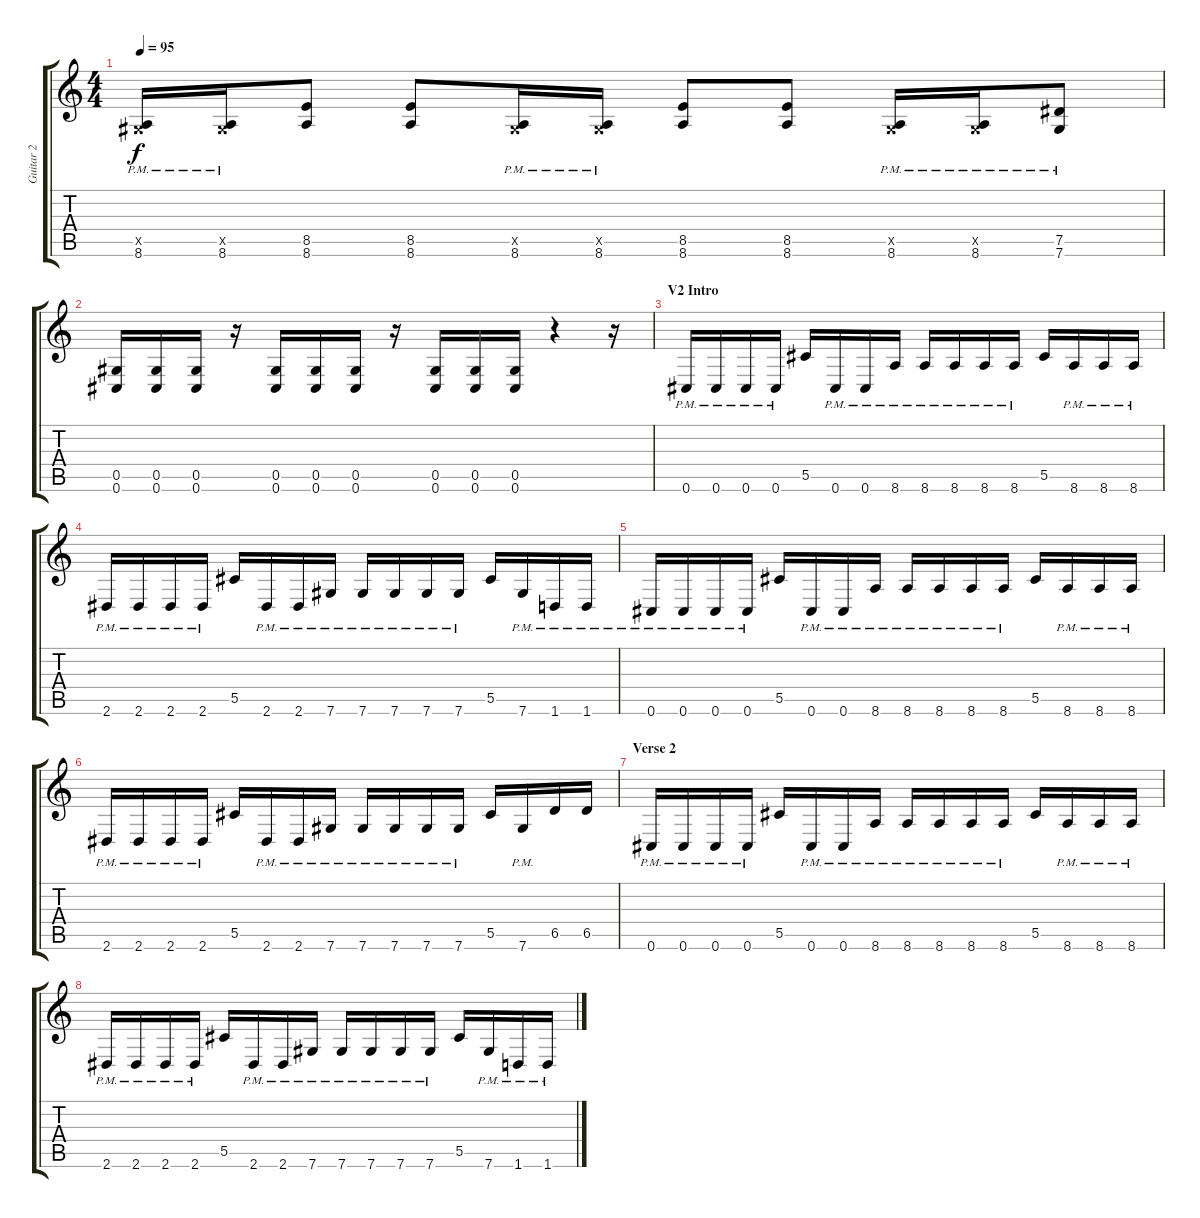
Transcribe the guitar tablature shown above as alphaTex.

\track ("Guitar 2" "Guitar 2") {instrument distortionguitar}
\staff {score tabs}
\tuning (Eb4 Bb3 Gb3 Db3 Ab2 Db2) {hide}
\ts (4 4)
\tempo 95
\clef g2
\ks c
(0.5{x} 8.6{pm}).16{dy f} (0.5{x} 8.6{pm}).16 (8.5 8.6).8 (8.5 8.6).8 (0.5{x} 8.6{pm}).16 (0.5{x} 8.6{pm}).16 (8.5 8.6).8 (8.5 8.6).8 (0.5{x} 8.6{pm}).16 (0.5{x} 8.6{pm}).16 (7.5 7.6{pm}).8 |
(0.5 0.6).16 (0.5 0.6).16 (0.5 0.6).16 r.16 (0.5 0.6).16 (0.5 0.6).16 (0.5 0.6).16 r.16 (0.5 0.6).16 (0.5 0.6).16 (0.5 0.6).16 r.4 r.16 |
\section ("" "V2 Intro")
0.6{pm}.16 0.6{pm}.16 0.6{pm}.16 0.6{pm}.16 5.5.16 0.6{pm}.16 0.6{pm}.16 8.6{pm}.16 8.6{pm}.16 8.6{pm}.16 8.6{pm}.16 8.6{pm}.16 5.5.16 8.6{pm}.16 8.6{pm}.16 8.6{pm}.16 |
2.6{pm}.16 2.6{pm}.16 2.6{pm}.16 2.6{pm}.16 5.5.16 2.6{pm}.16 2.6{pm}.16 7.6{pm}.16 7.6{pm}.16 7.6{pm}.16 7.6{pm}.16 7.6{pm}.16 5.5.16 7.6{pm}.16 1.6{pm}.16 1.6{pm}.16 |
0.6{pm}.16 0.6{pm}.16 0.6{pm}.16 0.6{pm}.16 5.5.16 0.6{pm}.16 0.6{pm}.16 8.6{pm}.16 8.6{pm}.16 8.6{pm}.16 8.6{pm}.16 8.6{pm}.16 5.5.16 8.6{pm}.16 8.6{pm}.16 8.6{pm}.16 |
2.6{pm}.16{instrument distortionguitar} 2.6{pm}.16 2.6{pm}.16 2.6{pm}.16 5.5.16 2.6{pm}.16 2.6{pm}.16 7.6{pm}.16 7.6{pm}.16 7.6{pm}.16 7.6{pm}.16 7.6{pm}.16 5.5.16 7.6{pm}.16 6.5.16 6.5.16 |
\section ("" "Verse 2")
0.6{pm}.16 0.6{pm}.16 0.6{pm}.16 0.6{pm}.16 5.5.16 0.6{pm}.16 0.6{pm}.16 8.6{pm}.16 8.6{pm}.16 8.6{pm}.16 8.6{pm}.16 8.6{pm}.16 5.5.16 8.6{pm}.16 8.6{pm}.16 8.6{pm}.16 |
2.6{pm}.16 2.6{pm}.16 2.6{pm}.16 2.6{pm}.16 5.5.16 2.6{pm}.16 2.6{pm}.16 7.6{pm}.16 7.6{pm}.16 7.6{pm}.16 7.6{pm}.16 7.6{pm}.16 5.5.16 7.6{pm}.16 1.6{pm}.16 1.6{pm}.16
